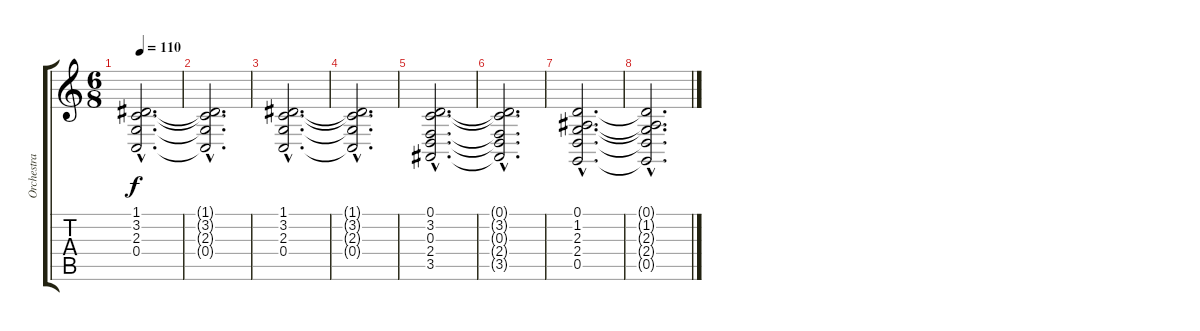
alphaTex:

\track ("Orchestra" "Orchestra") {instrument stringensemble1}
\staff {score tabs}
\tuning (D4 A3 F3 C3 G2 D2) {hide}
\ts (6 8)
\tempo 110
\clef g2
\ks c
(1.1{hac} 3.2{hac} 2.3{hac} 0.4{hac}).2{d dy f} |
(1.1{hac t} 3.2{hac t} 2.3{hac t} 0.4{hac t}).2{d} |
(1.1{hac} 3.2{hac} 2.3{hac} 0.4{hac}).2{d} |
(1.1{hac t} 3.2{hac t} 2.3{hac t} 0.4{hac t}).2{d} |
(0.1{hac} 3.2{hac} 0.3{hac} 2.4{hac} 3.5{hac}).2{d} |
(0.1{hac t} 3.2{hac t} 0.3{hac t} 2.4{hac t} 3.5{hac t}).2{d} |
(0.1{hac} 1.2{hac} 2.3{hac} 2.4{hac} 0.5{hac}).2{d} |
(0.1{hac t} 1.2{hac t} 2.3{hac t} 2.4{hac t} 0.5{hac t}).2{d}
